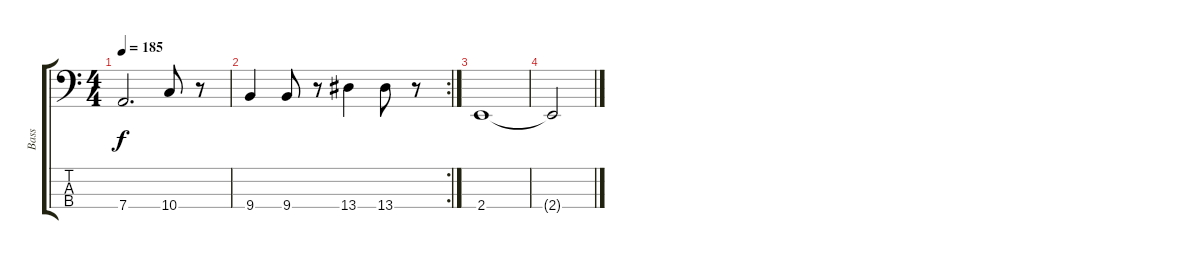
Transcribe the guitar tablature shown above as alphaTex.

\track ("Bass" "Bass") {instrument electricbassfinger}
\staff {score tabs}
\tuning (G2 D2 A1 D1) {hide}
\ts (4 4)
\tempo 185
\clef f4
\ks c
7.4.2{d dy f} 10.4.8 r.8 |
\rc 2
9.4.4 9.4.8 r.8 13.4.4 13.4.8 r.8 |
2.4.1 |
2.4{t}.2
